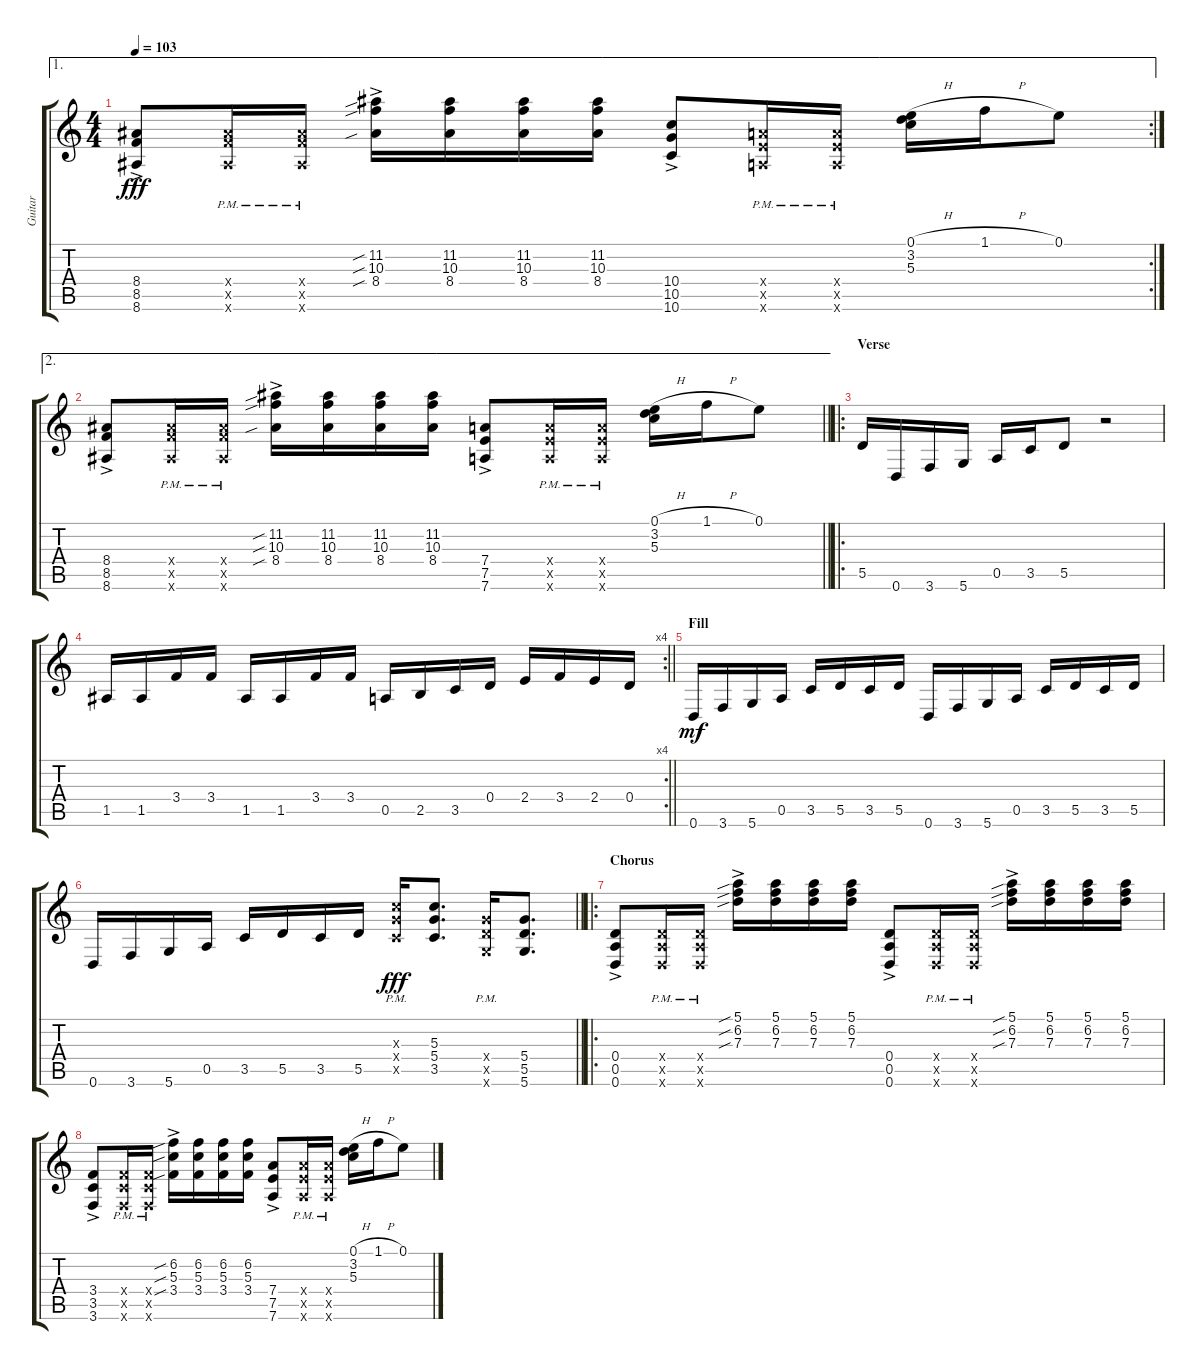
\track ("Guitar" "Guitar") {instrument distortionguitar}
\staff {score tabs}
\tuning (E4 B3 G3 D3 A2 D2) {hide}
\ae 1
\rc 2
\ts (4 4)
\tempo 103
\clef g2
\ks c
(8.4{ac} 8.5{ac} 8.6{ac}).8{dy fff} (8.4{x} 8.5{x} 8.6{pm x}).16 (8.4{pm x} 8.5{pm x} 8.6{pm x}).16 (11.2{sib ac} 10.3{sib ac} 8.4{sib}).16 (11.2 10.3 8.4).16 (11.2 10.3 8.4).16 (11.2 10.3 8.4).16 (10.4{ac} 10.5{ac} 10.6{ac}).8 (7.4{x} 7.5{x} 7.6{pm x}).16 (7.4{pm x} 7.5{pm x} 7.6{pm x}).16 (0.1{h} 3.2 5.3).16 1.1{h}.16 0.1.8 |
\ae 2
\barLineRight lightlight
(8.4{ac} 8.5{ac} 8.6{ac}).8 (8.4{x} 8.5{x} 8.6{pm x}).16 (8.4{pm x} 8.5{pm x} 8.6{pm x}).16 (11.2{sib ac} 10.3{sib ac} 8.4{sib}).16 (11.2 10.3 8.4).16 (11.2 10.3 8.4).16 (11.2 10.3 8.4).16 (7.4{ac} 7.5{ac} 7.6{ac}).8 (7.4{x} 7.5{x} 7.6{pm x}).16 (7.4{pm x} 7.5{pm x} 7.6{pm x}).16 (0.1{h} 3.2 5.3).16 1.1{h}.16 0.1.8 |
\ro
\section ("" "Verse")
5.5.16 0.6.16 3.6.16 5.6.16 0.5.16 3.5.16 5.5.8 r.2 |
\rc 4
\barLineRight lightlight
1.5.16 1.5.16 3.4.16 3.4.16 1.5.16 1.5.16 3.4.16 3.4.16 0.5.16 2.5.16 3.5.16 0.4.16 2.4.16 3.4.16 2.4.16 0.4.16 |
\section ("" "Fill")
0.6.16{dy mf} 3.6.16 5.6.16 0.5.16 3.5.16 5.5.16 3.5.16 5.5.16 0.6.16 3.6.16 5.6.16 0.5.16 3.5.16 5.5.16 3.5.16 5.5.16 |
\barLineRight lightlight
0.6.16 3.6.16 5.6.16 0.5.16 3.5.16 5.5.16 3.5.16 5.5.16 (5.3{pm x} 5.4{pm x} 3.5{pm x}).16{dy fff} (5.3 5.4 3.5).8{d} (5.4{pm x} 5.5{pm x} 5.6{pm x}).16 (5.4 5.5 5.6).8{d} |
\ro
\section ("" "Chorus")
(0.4{ac} 0.5{ac} 0.6{ac}).8 (0.4{x} 0.5{x} 0.6{pm x}).16 (0.4{pm x} 0.5{pm x} 0.6{pm x}).16 (5.1{sib ac} 6.2{sib ac} 7.3{sib ac}).16 (5.1 6.2 7.3).16 (5.1 6.2 7.3).16 (5.1 6.2 7.3).16 (0.4{ac} 0.5{ac} 0.6{ac}).8 (0.4{x} 0.5{x} 0.6{pm x}).16 (0.4{pm x} 0.5{pm x} 0.6{pm x}).16 (5.1{sib ac} 6.2{sib ac} 7.3{sib ac}).16 (5.1 6.2 7.3).16 (5.1 6.2 7.3).16 (5.1 6.2 7.3).16 |
(3.4{ac} 3.5{ac} 3.6{ac}).8 (3.4{x} 3.5{x} 3.6{pm x}).16 (3.4{pm x} 3.5{pm x} 3.6{pm x}).16 (6.2{sib ac} 5.3{sib ac} 3.4{sib}).16 (6.2 5.3 3.4).16 (6.2 5.3 3.4).16 (6.2 5.3 3.4).16 (7.4{ac} 7.5{ac} 7.6{ac}).8 (7.4{x} 7.5{x} 7.6{pm x}).16 (7.4{pm x} 7.5{pm x} 7.6{pm x}).16 (0.1{h} 3.2 5.3).16 1.1{h}.16 0.1.8
